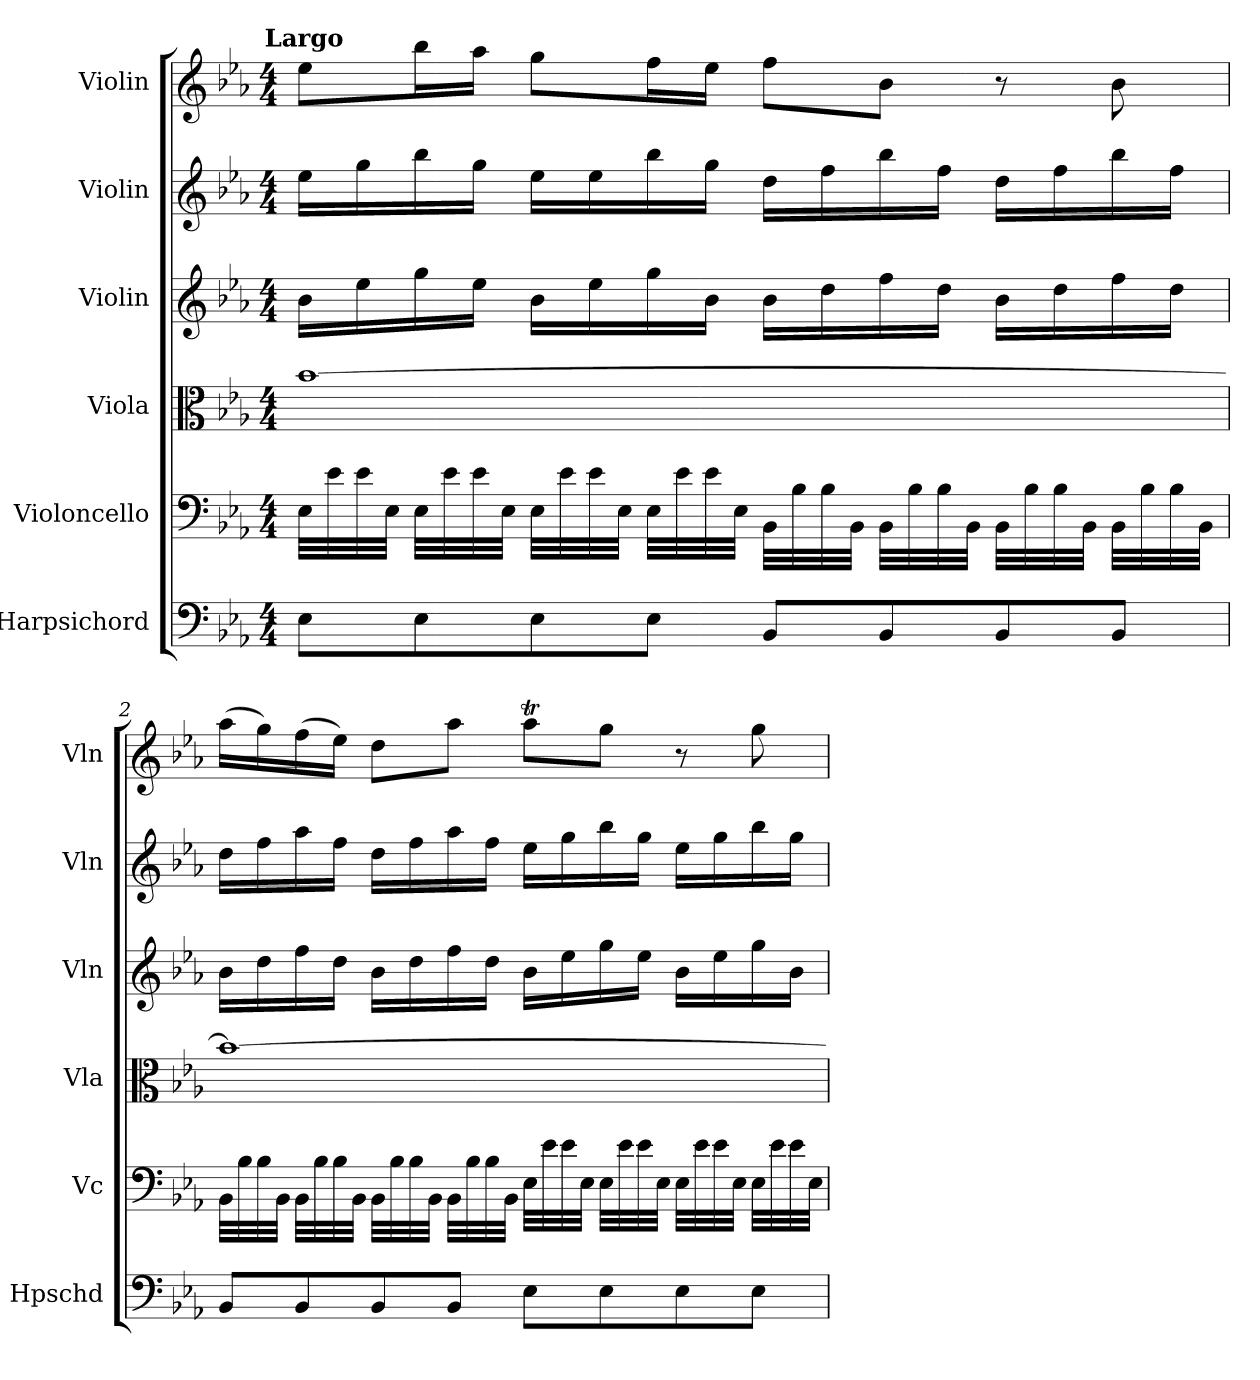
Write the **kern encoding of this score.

**kern	**kern	**kern	**kern	**kern	**kern
*part6	*part5	*part4	*part3	*part2	*part1
*staff6	*staff5	*staff4	*staff3	*staff2	*staff1
*I"Harpsichord	*I"Violoncello	*I"Viola	*I"Violin	*I"Violin	*I"Violin
*I'Hpschd	*I'Vc	*I'Vla	*I'Vln	*I'Vln	*I'Vln
*clefF4	*clefF4	*clefC3	*clefG2	*clefG2	*clefG2
*k[b-e-a-]	*k[b-e-a-]	*k[b-e-a-]	*k[b-e-a-]	*k[b-e-a-]	*k[b-e-a-]
*E-:	*E-:	*E-:	*E-:	*E-:	*E-:
!!LO:TX:omd:t=Largo
*M4/4	*M4/4	*M4/4	*M4/4	*M4/4	*M4/4
*MM46	*MM46	*MM46	*MM46	*MM46	*MM46
=1	=1	=1	=1	=1	=1
8E-\L	32E-\LLL	[1b-\	16b-\LL	16ee-\LL	8ee-\L
.	32e-\	.	.	.	.
.	32e-\	.	16ee-\	16gg\	.
.	32E-\JJJ	.	.	.	.
8E-\	32E-\LLL	.	16gg\	16bb-\	16bb-\L
.	32e-\	.	.	.	.
.	32e-\	.	16ee-\JJ	16gg\JJ	16aa-\JJ
.	32E-\JJJ	.	.	.	.
8E-\	32E-\LLL	.	16b-\LL	16ee-\LL	8gg\L
.	32e-\	.	.	.	.
.	32e-\	.	16ee-\	16ee-\	.
.	32E-\JJJ	.	.	.	.
8E-\J	32E-\LLL	.	16gg\	16bb-\	16ff\L
.	32e-\	.	.	.	.
.	32e-\	.	16b-\JJ	16gg\JJ	16ee-\JJ
.	32E-\JJJ	.	.	.	.
8BB-/L	32BB-\LLL	.	16b-\LL	16dd\LL	8ff\L
.	32B-\	.	.	.	.
.	32B-\	.	16dd\	16ff\	.
.	32BB-\JJJ	.	.	.	.
8BB-/	32BB-\LLL	.	16ff\	16bb-\	8b-\J
.	32B-\	.	.	.	.
.	32B-\	.	16dd\JJ	16ff\JJ	.
.	32BB-\JJJ	.	.	.	.
8BB-/	32BB-\LLL	.	16b-\LL	16dd\LL	8r
.	32B-\	.	.	.	.
.	32B-\	.	16dd\	16ff\	.
.	32BB-\JJJ	.	.	.	.
8BB-/J	32BB-\LLL	.	16ff\	16bb-\	8b-\
.	32B-\	.	.	.	.
.	32B-\	.	16dd\JJ	16ff\JJ	.
.	32BB-\JJJ	.	.	.	.
=2	=2	=2	=2	=2	=2
8BB-/L	32BB-\LLL	1b-\_	16b-\LL	16dd\LL	(16aa-\LL
.	32B-\	.	.	.	.
.	32B-\	.	16dd\	16ff\	16gg\)
.	32BB-\JJJ	.	.	.	.
8BB-/	32BB-\LLL	.	16ff\	16aa-\	(16ff\
.	32B-\	.	.	.	.
.	32B-\	.	16dd\JJ	16ff\JJ	16ee-\JJ)
.	32BB-\JJJ	.	.	.	.
8BB-/	32BB-\LLL	.	16b-\LL	16dd\LL	8dd\L
.	32B-\	.	.	.	.
.	32B-\	.	16dd\	16ff\	.
.	32BB-\JJJ	.	.	.	.
8BB-/J	32BB-\LLL	.	16ff\	16aa-\	8aa-\J
.	32B-\	.	.	.	.
.	32B-\	.	16dd\JJ	16ff\JJ	.
.	32BB-\JJJ	.	.	.	.
8E-\L	32E-\LLL	.	16b-\LL	16ee-\LL	8aa-T\L
.	32e-\	.	.	.	.
.	32e-\	.	16ee-\	16gg\	.
.	32E-\JJJ	.	.	.	.
8E-\	32E-\LLL	.	16gg\	16bb-\	8gg\J
.	32e-\	.	.	.	.
.	32e-\	.	16ee-\JJ	16gg\JJ	.
.	32E-\JJJ	.	.	.	.
8E-\	32E-\LLL	.	16b-\LL	16ee-\LL	8r
.	32e-\	.	.	.	.
.	32e-\	.	16ee-\	16gg\	.
.	32E-\JJJ	.	.	.	.
8E-\J	32E-\LLL	.	16gg\	16bb-\	8gg\
.	32e-\	.	.	.	.
.	32e-\	.	16b-\JJ	16gg\JJ	.
.	32E-\JJJ	.	.	.	.
=	=	=	=	=	=
*-	*-	*-	*-	*-	*-
